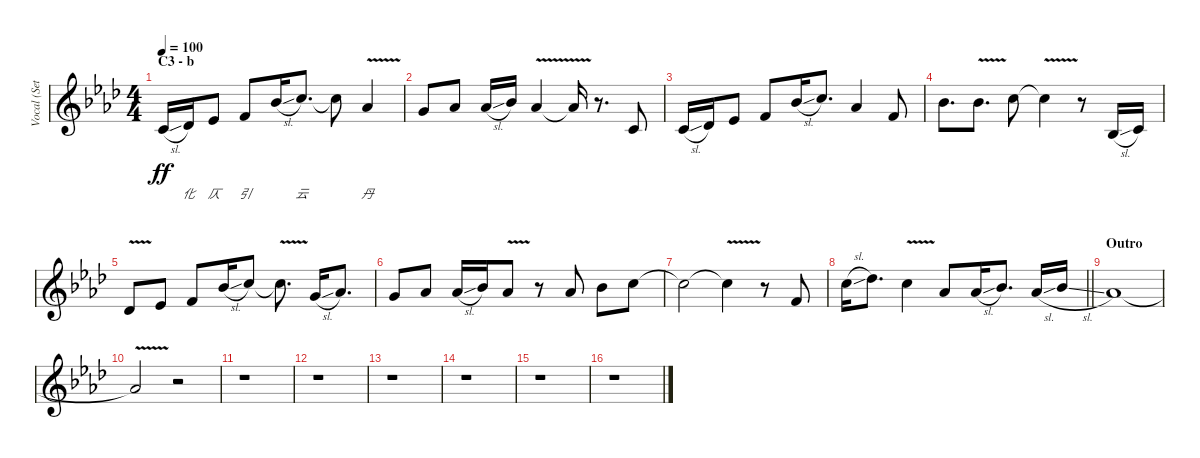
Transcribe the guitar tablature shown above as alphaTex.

\track ("Vocal (Setsuna)" "Vocal (Set") {instrument clarinet}
\staff {score}
\tuning (E4 B3 G3 D3 A2 E2) {hide}
\ts (4 4)
\section ("" "C3 - b")
\tempo 100
\clef g2
\ks ab
5.3{sl}.16{lyrics (0 "") lyrics (1 "") lyrics (2 "") lyrics (3 "") lyrics (4 "") dy ff} 6.3.16{lyrics (0 "化") lyrics (1 "") lyrics (2 "") lyrics (3 "") lyrics (4 "")} 4.2.8{lyrics (0 "仄") lyrics (1 "") lyrics (2 "") lyrics (3 "") lyrics (4 "")} 6.2.8{lyrics (0 "引") lyrics (1 "") lyrics (2 "") lyrics (3 "") lyrics (4 "")} 6.1{sl}.16{lyrics (0 "") lyrics (1 "") lyrics (2 "") lyrics (3 "") lyrics (4 "")} 8.1.8{d lyrics (0 "云") lyrics (1 "") lyrics (2 "") lyrics (3 "") lyrics (4 "")} 8.1{t}.8{lyrics (0 "") lyrics (1 "") lyrics (2 "") lyrics (3 "") lyrics (4 "")} 9.2{v}.4{lyrics (0 "丹") lyrics (1 "") lyrics (2 "") lyrics (3 "") lyrics (4 "")} |
3.1.8{lyrics (0 "") lyrics (1 "") lyrics (2 "") lyrics (3 "") lyrics (4 "")} 4.1.8{lyrics (0 "") lyrics (1 "") lyrics (2 "") lyrics (3 "") lyrics (4 "")} 4.1{sl}.16{lyrics (0 "") lyrics (1 "") lyrics (2 "") lyrics (3 "") lyrics (4 "")} 6.1.16{lyrics (0 "") lyrics (1 "") lyrics (2 "") lyrics (3 "") lyrics (4 "")} 4.1{v}.4{lyrics (0 "") lyrics (1 "") lyrics (2 "") lyrics (3 "") lyrics (4 "")} 4.1{t}.16 r.8{d} 5.3.8 |
5.3{sl}.16 6.3.16 4.2.8 6.2.8 6.1{sl}.16 8.1.8{d} 9.2.4 10.3.8 |
11.2.8{d} 11.2{v}.8{d} 8.1.8 8.1{v t}.4 r.8 8.4{sl}.16 10.4.16 |
11.4{v}.8 8.3.8 10.3.8 6.1{sl}.16 8.1.8 8.1{v t}.8{d} 3.1{sl}.16 4.1.8{d} |
3.1.8 4.1.8 4.1{sl}.16 6.1.16 4.1{v}.8 r.8 4.1.8 6.1.8 8.1.8 |
8.1{t}.2 8.1{v t}.4 r.8 6.2.8 |
\barLineRight lightlight
8.1{sl}.16 9.1.8{d} 8.1{v}.4 9.2.8 4.1{sl}.16 6.1.8{d} 4.1{sl}.16 6.1{sl}.16 |
\section ("" "Outro")
4.1.1{volume 6} |
4.1{v t}.2 r.2 |
r.1 |
r.1 |
r.1 |
r.1 |
r.1 |
r.1
